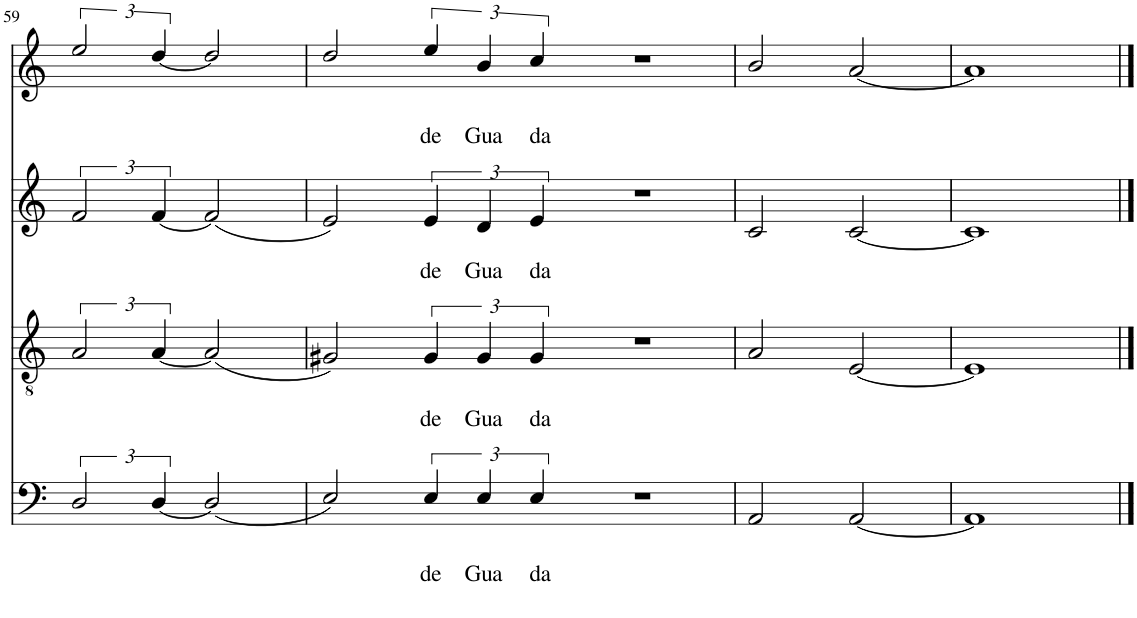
**kern	**text	**text	**kern	**text	**text	**kern	**text	**text	**kern	**text	**text
*part4	*part4	*part4	*part3	*part3	*part3	*part2	*part2	*part2	*part1	*part1	*part1
*staff4	*staff4	*staff4	*staff3	*staff3	*staff3	*staff2	*staff2	*staff2	*staff1	*staff1	*staff1
*I"Clarinet	*	*	*I"Oboe	*	*	*I"Choir	*	*	*I"Sampler	*	*
*I'Cl	*	*	*I'Ob	*	*	*I'Ch	*	*	*I'Samp	*	*
!!LO:PB:g=z
*clefF4	*	*	*clefGv2	*	*	*clefG2	*	*	*clefG2	*	*
*Trd1c2	*	*	*	*	*	*	*	*	*	*	*
*k[]	*	*	*k[]	*	*	*k[]	*	*	*k[]	*	*
*M4/4	*	*	*M4/4	*	*	*M4/4	*	*	*M4/4	*	*
*met(c|)	*	*	*met(c|)	*	*	*met(c|)	*	*	*met(c|)	*	*
=59	=59	=59	=59	=59	=59	=59	=59	=59	=59	=59	=59
3D/	.	.	3A/	.	.	3f/	.	.	3ee/	.	.
[6D/	.	.	[6A/	.	.	[6f/	.	.	[6dd/	.	.
(2D/]	.	.	2A/])	.	.	(2f/]	.	.	2dd/]	.	.
=60	=60	=60	=60	=60	=60	=60	=60	=60	=60	=60	=60
2E/	.	.	2G#X/	.	.	(2e/	.	.	2dd/	.	.
!	!	!LO:LY:b	!	!	!LO:LY:b	!	!	!LO:LY:b	!	!	!LO:LY:b
6E/	.	de	6G#/	.	de	6e/	.	de	6ee/	.	de
!	!	!LO:LY:b	!	!	!LO:LY:b	!	!	!LO:LY:b	!	!	!LO:LY:b
6E/	.	Gua-	6G#/	.	Gua-	6d/	.	Gua-	6b/	.	Gua-
!	!	!LO:LY:b	!	!	!LO:LY:b	!	!	!LO:LY:b	!	!	!LO:LY:b
6E/	.	-da-	6G#/	.	-da-	6e/	.	-da-	6cc/	.	-da-
1r	.	.	1r	.	.	1r	.	.	1r	.	.
=61	=61	=61	=61	=61	=61	=61	=61	=61	=61	=61	=61
2AA/	.	.	2A/	.	.	2c/	.	.	2b/	.	.
[2AA/	.	.	[2E/	.	.	[2c/	.	.	[2a/	.	.
=62	=62	=62	=62	=62	=62	=62	=62	=62	=62	=62	=62
1AA]	.	.	1E]	.	.	1c]	.	.	1a]	.	.
==	==	==	==	==	==	==	==	==	==	==	==
*-	*-	*-	*-	*-	*-	*-	*-	*-	*-	*-	*-
